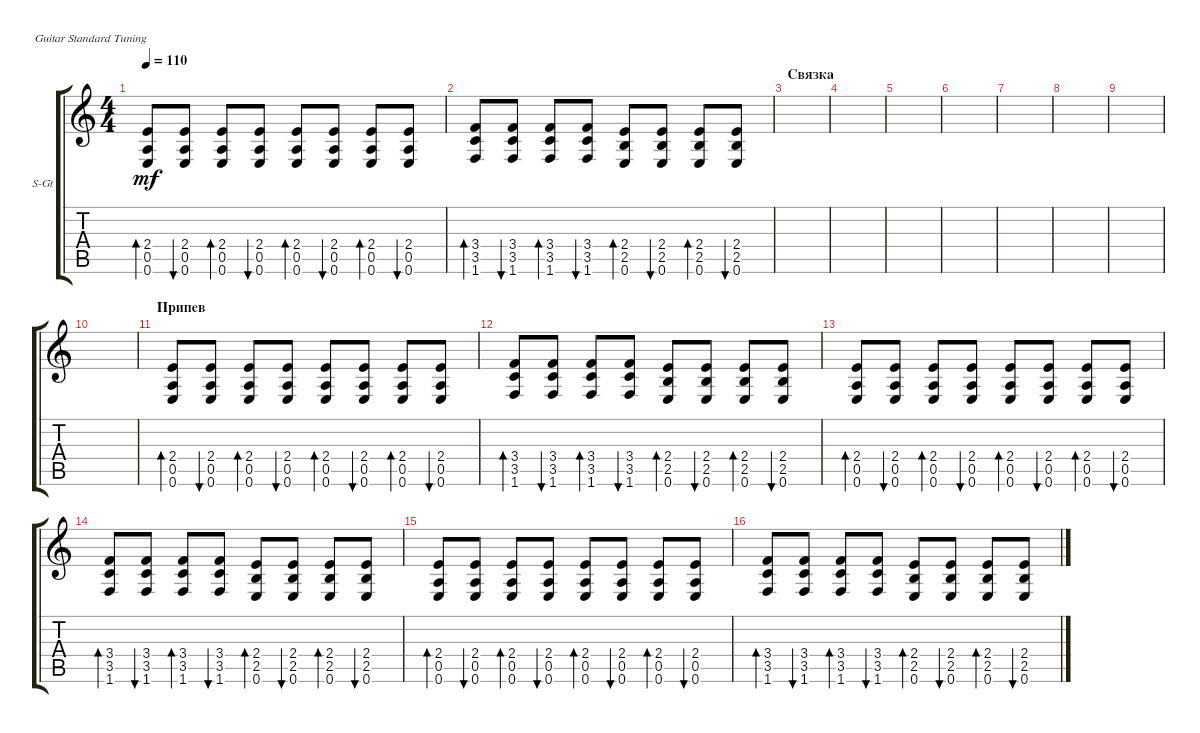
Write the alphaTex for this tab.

\defaultSystemsLayout 4
\bracketExtendMode groupsimilarinstruments
\firstSystemTrackNameOrientation horizontal
\otherSystemsTrackNameOrientation horizontal
\track ("В. Бутусов (гитара)" "S-Gt") {instrument acousticguitarsteel}
\staff {score tabs}
\tuning (E4 B3 G3 D3 A2 E2)
\ts (4 4)
\tempo 110
\clef g2
\ks c
(0.6 0.5 2.4).8{bd 73 dy mf} (0.6 0.5 2.4).8{bu 72} (0.6 0.5 2.4).8{bd 73} (0.6 0.5 2.4).8{bu 72} (0.6 0.5 2.4).8{bd 73} (0.6 0.5 2.4).8{bu 72} (0.6 0.5 2.4).8{bd 73} (0.6 0.5 2.4).8{bu 72} |
(1.6 3.5 3.4).8{bd 72} (1.6 3.5 3.4).8{bu 72} (1.6 3.5 3.4).8{bd 72} (1.6 3.5 3.4).8{bu 72} (0.6 2.5 2.4).8{bd 72} (0.6 2.5 2.4).8{bu 72} (0.6 2.5 2.4).8{bd 72} (0.6 2.5 2.4).8{bu 72} |
\section ("" "Связка")
|
|
|
|
|
|
|
|
\section ("" "Припев")
(0.6 0.5 2.4).8{bd 73} (0.6 0.5 2.4).8{bu 72} (0.6 0.5 2.4).8{bd 73} (0.6 0.5 2.4).8{bu 72} (0.6 0.5 2.4).8{bd 73} (0.6 0.5 2.4).8{bu 72} (0.6 0.5 2.4).8{bd 73} (0.6 0.5 2.4).8{bu 72} |
(1.6 3.5 3.4).8{bd 72} (1.6 3.5 3.4).8{bu 72} (1.6 3.5 3.4).8{bd 72} (1.6 3.5 3.4).8{bu 72} (0.6 2.5 2.4).8{bd 72} (0.6 2.5 2.4).8{bu 72} (0.6 2.5 2.4).8{bd 72} (0.6 2.5 2.4).8{bu 72} |
(0.6 0.5 2.4).8{bd 73} (0.6 0.5 2.4).8{bu 72} (0.6 0.5 2.4).8{bd 73} (0.6 0.5 2.4).8{bu 72} (0.6 0.5 2.4).8{bd 73} (0.6 0.5 2.4).8{bu 72} (0.6 0.5 2.4).8{bd 73} (0.6 0.5 2.4).8{bu 72} |
(1.6 3.5 3.4).8{bd 72} (1.6 3.5 3.4).8{bu 72} (1.6 3.5 3.4).8{bd 72} (1.6 3.5 3.4).8{bu 72} (0.6 2.5 2.4).8{bd 72} (0.6 2.5 2.4).8{bu 72} (0.6 2.5 2.4).8{bd 72} (0.6 2.5 2.4).8{bu 72} |
(0.6 0.5 2.4).8{bd 73} (0.6 0.5 2.4).8{bu 72} (0.6 0.5 2.4).8{bd 73} (0.6 0.5 2.4).8{bu 72} (0.6 0.5 2.4).8{bd 73} (0.6 0.5 2.4).8{bu 72} (0.6 0.5 2.4).8{bd 73} (0.6 0.5 2.4).8{bu 72} |
(1.6 3.5 3.4).8{bd 72} (1.6 3.5 3.4).8{bu 72} (1.6 3.5 3.4).8{bd 72} (1.6 3.5 3.4).8{bu 72} (0.6 2.5 2.4).8{bd 72} (0.6 2.5 2.4).8{bu 72} (0.6 2.5 2.4).8{bd 72} (0.6 2.5 2.4).8{bu 72}
